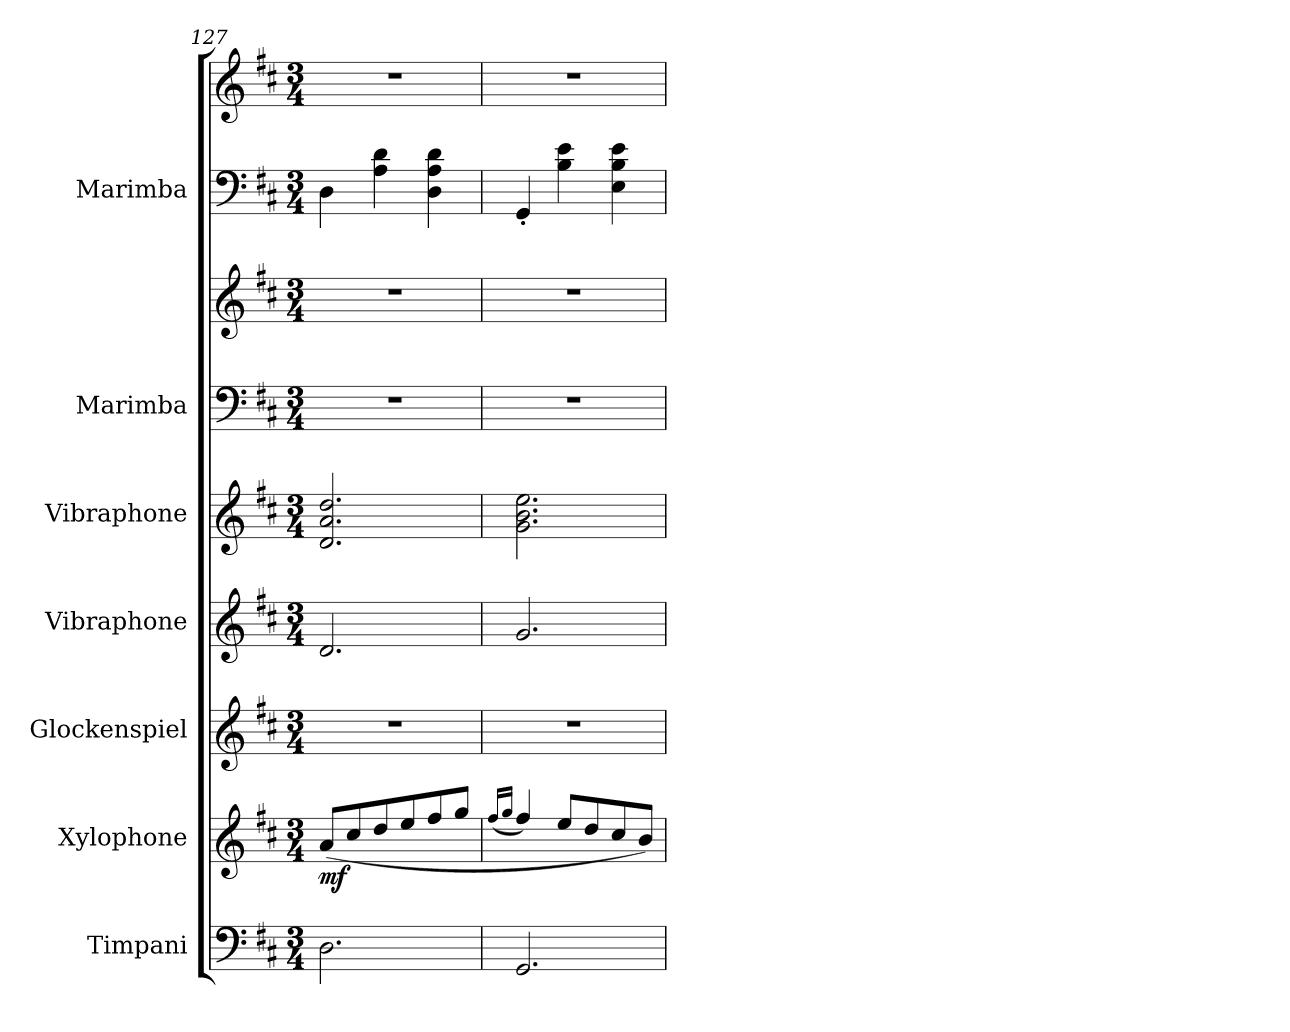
**kern	**kern	**dynam	**kern	**kern	**kern	**kern	**kern	**kern	**kern
*part7	*part6	*part6	*part5	*part4	*part3	*part2	*part2	*part1	*part1
*staff9	*staff8	*staff8	*staff7	*staff6	*staff5	*staff4	*staff3	*staff2	*staff1
*I"Timpani	*I"Xylophone	*	*I"Glockenspiel	*I"Vibraphone	*I"Vibraphone	*I"Marimba	*	*I"Marimba	*
*I'Timp.	*I'Xyl.	*	*I'Glk.	*I'Vib.	*I'Vib.	*I'Mrm.	*	*I'Mrm.	*
*clefF4	*clefG2	*	*clefG2	*clefG2	*clefG2	*clefF4	*clefG2	*clefF4	*clefG2
*	*ITrd-7c-12	*	*ITrd-14c-24	*	*	*	*	*	*
*k[f#c#]	*k[f#c#]	*	*k[f#c#]	*k[f#c#]	*k[f#c#]	*k[f#c#]	*k[f#c#]	*k[f#c#]	*k[f#c#]
*M3/4	*M3/4	*	*M3/4	*M3/4	*M3/4	*M3/4	*M3/4	*M3/4	*M3/4
=127	=127	=127	=127	=127	=127	=127	=127	=127	=127
!	!	!LO:DY:b	!	!	!	!	!	!	!
2.D\	(8aa/L	mf	2.r	2.d/	2.d/ 2.a/ 2.dd/	2.r	2.r	4D\	2.r
.	8ccc#/	.	.	.	.	.	.	.	.
.	8ddd/	.	.	.	.	.	.	4A\ 4d\	.
.	8eee/	.	.	.	.	.	.	.	.
.	8fff#/	.	.	.	.	.	.	4D\ 4A\ 4d\	.
.	8ggg/J	.	.	.	.	.	.	.	.
=128	=128	=128	=128	=128	=128	=128	=128	=128	=128
.	(16qfff#/LL	.	.	.	.	.	.	.	.
.	16qggg/JJ	.	.	.	.	.	.	.	.
2.GG/	4fff#/)	.	2.r	2.g/	2.g\ 2.b\ 2.ee\	2.r	2.r	4GG'/	2.r
.	8eee/L	.	.	.	.	.	.	4B\ 4e\	.
.	8ddd/	.	.	.	.	.	.	.	.
.	8ccc#/	.	.	.	.	.	.	4E\ 4B\ 4e\	.
.	8bb/J)	.	.	.	.	.	.	.	.
=	=	=	=	=	=	=	=	=	=
*-	*-	*-	*-	*-	*-	*-	*-	*-	*-
